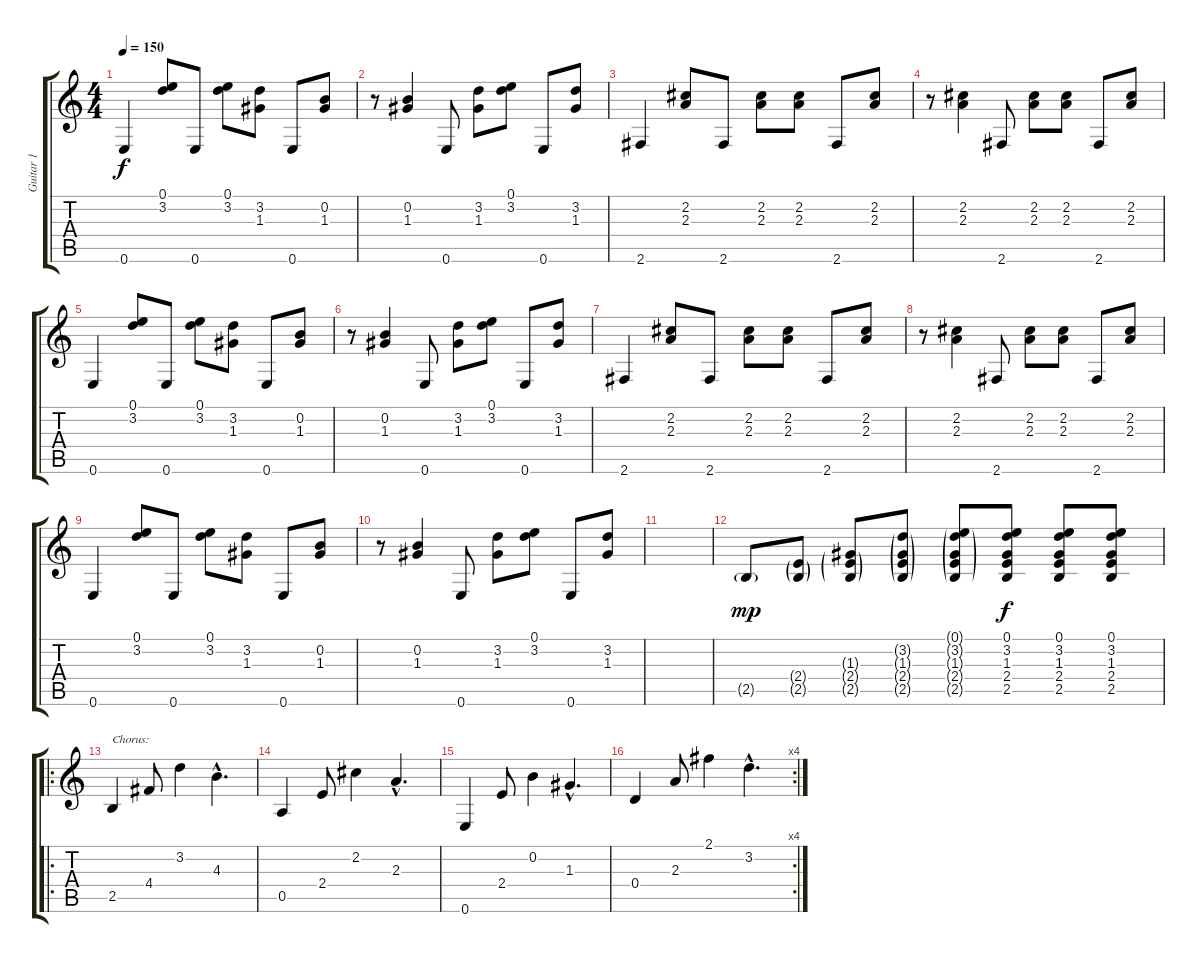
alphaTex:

\track ("Guitar 1" "Guitar 1") {instrument acousticguitarsteel}
\staff {score tabs}
\tuning (E4 B3 G3 D3 A2 E2) {hide}
\ts (4 4)
\tempo 150
\clef g2
\ks c
0.6.4{dy f} (0.1 3.2).8 0.6.8 (0.1 3.2).8 (3.2 1.3).8 0.6.8 (0.2 1.3).8 |
r.8 (0.2 1.3).4 0.6.8 (3.2 1.3).8 (0.1 3.2).8 0.6.8 (3.2 1.3).8 |
2.6.4 (2.2 2.3).8 2.6.8 (2.2 2.3).8 (2.2 2.3).8 2.6.8 (2.2 2.3).8 |
r.8 (2.2 2.3).4 2.6.8 (2.2 2.3).8 (2.2 2.3).8 2.6.8 (2.2 2.3).8 |
0.6.4 (0.1 3.2).8 0.6.8 (0.1 3.2).8 (3.2 1.3).8 0.6.8 (0.2 1.3).8 |
r.8 (0.2 1.3).4 0.6.8 (3.2 1.3).8 (0.1 3.2).8 0.6.8 (3.2 1.3).8 |
2.6.4 (2.2 2.3).8 2.6.8 (2.2 2.3).8 (2.2 2.3).8 2.6.8 (2.2 2.3).8 |
r.8 (2.2 2.3).4 2.6.8 (2.2 2.3).8 (2.2 2.3).8 2.6.8 (2.2 2.3).8 |
0.6.4 (0.1 3.2).8 0.6.8 (0.1 3.2).8 (3.2 1.3).8 0.6.8 (0.2 1.3).8 |
r.8 (0.2 1.3).4 0.6.8 (3.2 1.3).8 (0.1 3.2).8 0.6.8 (3.2 1.3).8 |
|
2.5{g}.8{dy mp} (2.4{g} 2.5{g}).8 (1.3{g} 2.4{g} 2.5{g}).8 (3.2{g} 1.3{g} 2.4{g} 2.5{g}).8 (0.1{g} 3.2{g} 1.3{g} 2.4{g} 2.5{g}).8 (0.1 3.2 1.3 2.4 2.5).8{dy f} (0.1 3.2 1.3 2.4 2.5).8 (0.1 3.2 1.3 2.4 2.5).8 |
\ro
2.5.4{txt "Chorus:"} 4.4.8 3.2.4 4.3{hac}.4{d} |
0.5.4 2.4.8 2.2.4 2.3{hac}.4{d} |
0.6.4 2.4.8 0.2.4 1.3{hac}.4{d} |
\rc 4
0.4.4 2.3.8 2.1.4 3.2{hac}.4{d}
